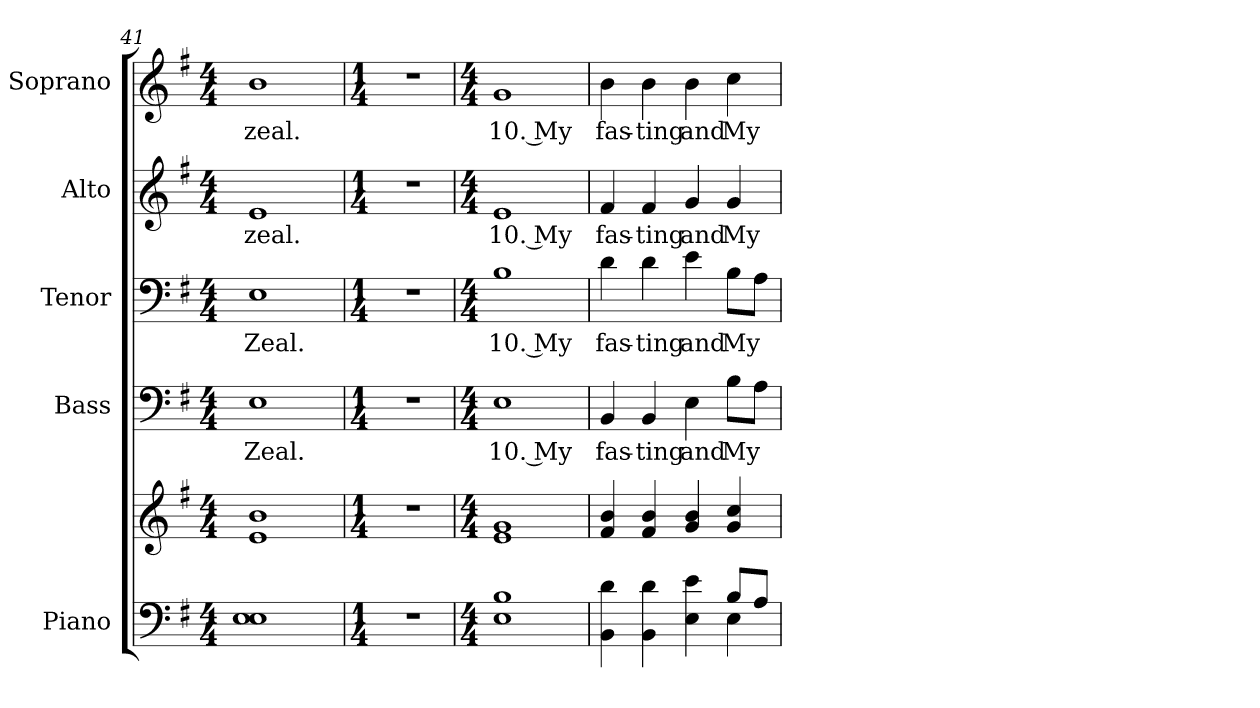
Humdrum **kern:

**kern	**kern	**kern	**text	**kern	**text	**kern	**text	**kern	**text
*part5	*part5	*part4	*part4	*part3	*part3	*part2	*part2	*part1	*part1
*staff6	*staff5	*staff4	*staff4	*staff3	*staff3	*staff2	*staff2	*staff1	*staff1
*I"Piano	*	*I"Bass	*	*I"Tenor	*	*I"Alto	*	*I"Soprano	*
*I'Pno.	*	*I'B.	*	*I'T.	*	*I'A.	*	*I'S.	*
*clefF4	*clefG2	*clefF4	*	*clefF4	*	*clefG2	*	*clefG2	*
*k[f#]	*k[f#]	*k[f#]	*	*k[f#]	*	*k[f#]	*	*k[f#]	*
*G:	*G:	*G:	*	*G:	*	*G:	*	*G:	*
*M4/4	*M4/4	*M4/4	*	*M4/4	*	*M4/4	*	*M4/4	*
=41	=41	=41	=41	=41	=41	=41	=41	=41	=41
!	!	!	!LO:LY:b:color=#000000	!	!	!	!	!	!
!	!	!	!	!	!LO:LY:b:color=#000000	!	!	!	!
!	!	!	!	!	!	!	!LO:LY:b:color=#000000	!	!
!	!	!	!	!	!	!	!	!	!LO:LY:b:color=#000000
1Ei 1Ei	1ei 1bi	1Ei	Zeal.	1Ei	Zeal.	1ei	zeal.	1bi	zeal.
!!LO:PB:g=z
=42	=42	=42	=42	=42	=42	=42	=42	=42	=42
*M1/4	*M1/4	*M1/4	*	*M1/4	*	*M1/4	*	*M1/4	*
!LO:N:vis=1	!LO:N:vis=1	!LO:N:vis=1	!	!LO:N:vis=1	!	!LO:N:vis=1	!	!LO:N:vis=1	!
4r	4r	4r	.	4r	.	4r	.	4r	.
=43	=43	=43	=43	=43	=43	=43	=43	=43	=43
*M4/4	*M4/4	*M4/4	*	*M4/4	*	*M4/4	*	*M4/4	*
!	!	!	!LO:LY:b:color=#000000	!	!	!	!	!	!
!	!	!	!	!	!LO:LY:b:color=#000000	!	!	!	!
!	!	!	!	!	!	!	!LO:LY:b:color=#000000	!	!
!	!	!	!	!	!	!	!	!	!LO:LY:b:color=#000000
1Ei 1Bi	1ei 1gi	1Ei	10. My	1Bi	10. My	1ei	10. My	1gi	10. My
=44	=44	=44	=44	=44	=44	=44	=44	=44	=44
*^	*	*	*	*	*	*	*	*	*
!	!	!	!	!LO:LY:b:color=#000000	!	!	!	!	!	!
!	!	!	!	!	!	!LO:LY:b:color=#000000	!	!	!	!
!	!	!	!	!	!	!	!	!LO:LY:b:color=#000000	!	!
!	!	!	!	!	!	!	!	!	!	!LO:LY:b:color=#000000
4BBi\ 4di	2ryy	4f#i/ 4bi	4BBi/	fas-	4di\	fas-	4f#i/	fas-	4bi\	fas-
!	!	!	!	!LO:LY:b:color=#000000	!	!	!	!	!	!
!	!	!	!	!	!	!LO:LY:b:color=#000000	!	!	!	!
!	!	!	!	!	!	!	!	!LO:LY:b:color=#000000	!	!
!	!	!	!	!	!	!	!	!	!	!LO:LY:b:color=#000000
4BBi\ 4di	.	4f#i/ 4bi	4BBi/	-ting	4di\	-ting	4f#i/	-ting	4bi\	-ting
!	!	!	!	!LO:LY:b:color=#000000	!	!	!	!	!	!
!	!	!	!	!	!	!LO:LY:b:color=#000000	!	!	!	!
!	!	!	!	!	!	!	!	!LO:LY:b:color=#000000	!	!
!	!	!	!	!	!	!	!	!	!	!LO:LY:b:color=#000000
4Ei\ 4ei	4ryy	4gi/ 4bi	4Ei\	and	4ei\	and	4gi/	and	4bi\	and
!	!	!	!	!LO:LY:b:color=#000000	!	!	!	!	!	!
!	!	!	!	!	!	!LO:LY:b:color=#000000	!	!	!	!
!	!	!	!	!	!	!	!	!LO:LY:b:color=#000000	!	!
!	!	!	!	!	!	!	!	!	!	!LO:LY:b:color=#000000
8Bi/L	4Ei\	4gi/ 4cci	8Bi\L	My	8Bi\L	My	4gi/	My	4cci\	My
8Ai/J	.	.	8Ai\J	.	8Ai\J	.	.	.	.	.
*v	*v	*	*	*	*	*	*	*	*	*
=	=	=	=	=	=	=	=	=	=
*-	*-	*-	*-	*-	*-	*-	*-	*-	*-
